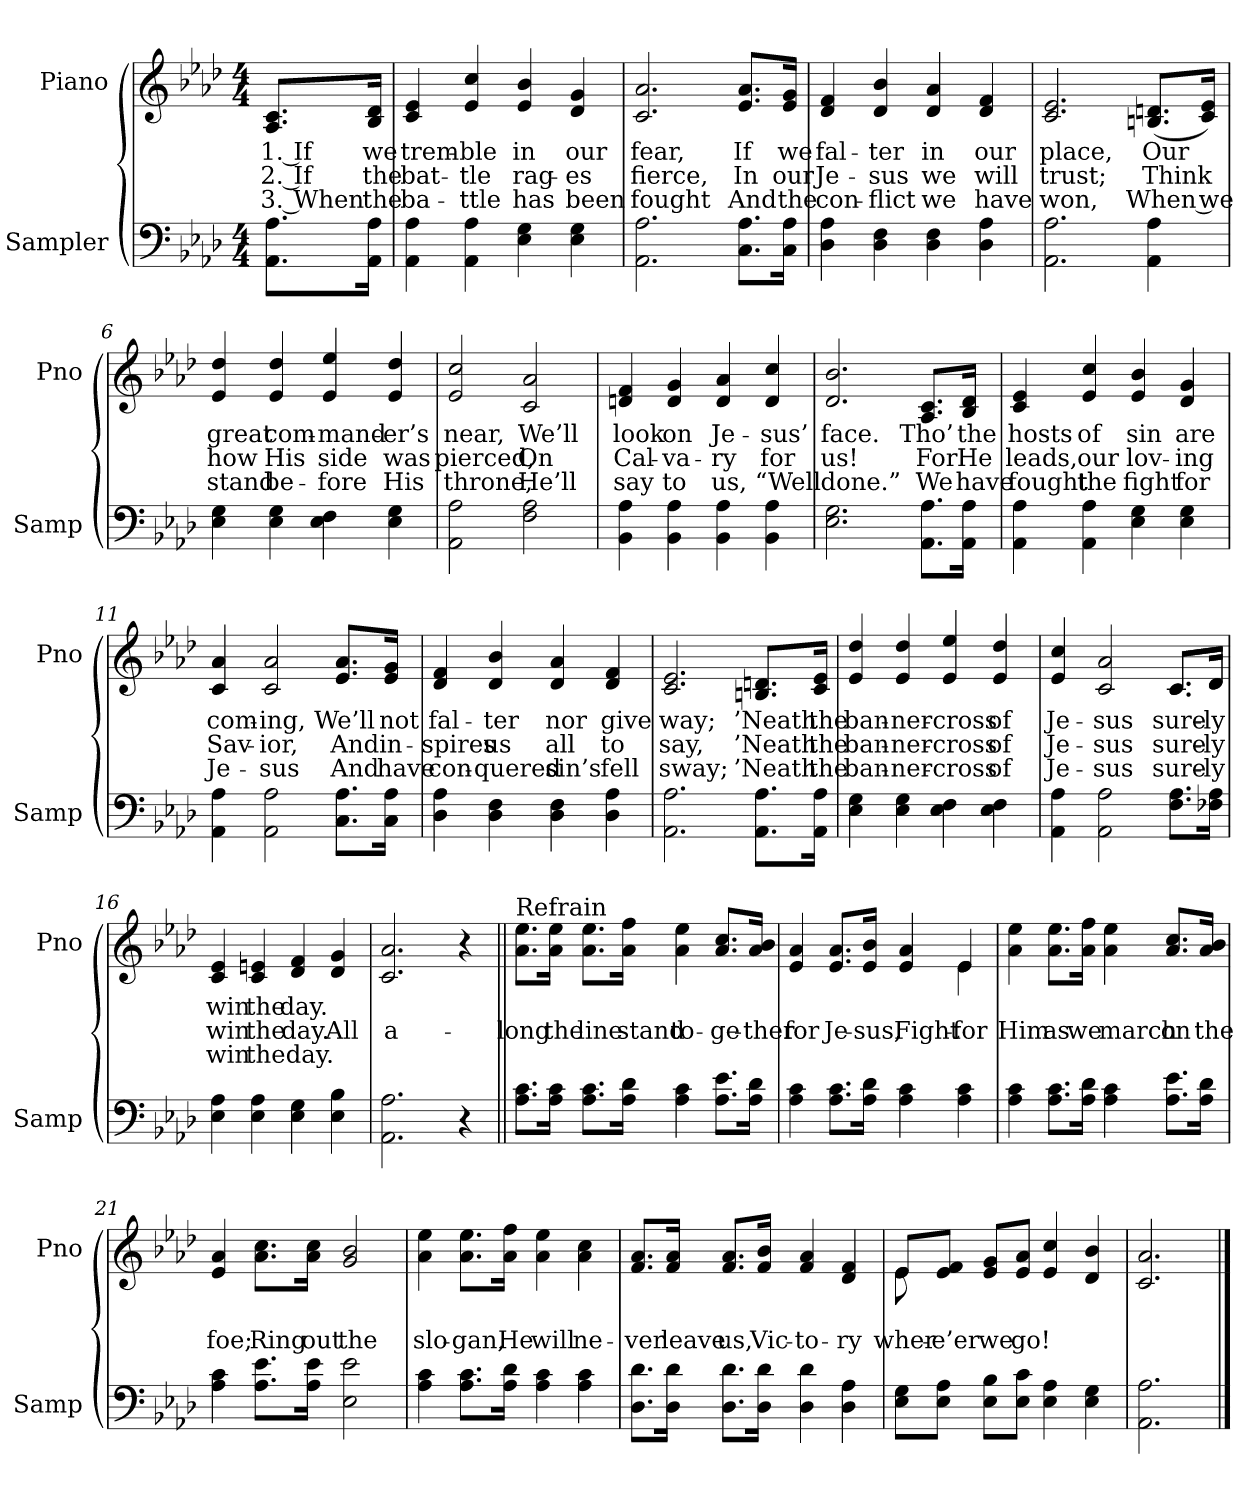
**kern	**kern	**text	**text	**text
*part2	*part1	*part1	*part1	*part1
*staff2	*staff1	*staff1	*staff1	*staff1
*I"Sampler	*I"Piano	*	*	*
*I'Samp	*I'Pno	*	*	*
*clefF4	*clefG2	*	*	*
*k[b-e-a-d-]	*k[b-e-a-d-]	*	*	*
*A-:	*A-:	*	*	*
*M4/4	*M4/4	*	*	*
=1	=1	=1	=1	=1
8.AA-\ 8.A-\L	8.A-/ 8.c/L	1. If	2. If	3. When
16AA-\ 16A-\Jk	16B-/ 16d-/Jk	we	the	the
=2	=2	=2	=2	=2
4AA- 4A-	4c 4e-	trem-	bat-	ba-
4AA- 4A-	4e- 4cc	-ble	-tle	-ttle
4E- 4G	4e- 4b-	in	rag-	has
4E- 4G	4d- 4g	our	-es	been
=3	=3	=3	=3	=3
2.AA- 2.A-	2.c 2.a-	fear,	fierce,	fought
8.C\ 8.A-\L	8.e-/ 8.a-/L	If	In	And
16C\ 16A-\Jk	16e-/ 16g/Jk	we	our	the
=4	=4	=4	=4	=4
4D- 4A-	4d- 4f	fal-	Je-	con-
4D- 4F	4d- 4b-	-ter	-sus	-flict
4D- 4F	4d- 4a-	in	we	we
4D- 4A-	4d- 4f	our	will	have
=5	=5	=5	=5	=5
2.AA- 2.A-	2.c 2.e-	place,	trust;	won,
4AA- 4A-	(8.Bn/ 8.dn/L	Our	Think	When we
.	16c/ 16e-/Jk)	.	.	.
=6	=6	=6	=6	=6
4E- 4G	4e- 4dd-	great	how	stand
4E- 4G	4e- 4dd-	com-	His	be-
4E- 4F	4e- 4ee-	-mand-	side	-fore
4E- 4G	4e- 4dd-	-er’s	was	His
=7	=7	=7	=7	=7
2AA- 2A-	2e- 2cc	near,	pierced,	throne,
2F 2A-	2c 2a-	We’ll	On	He’ll
=8	=8	=8	=8	=8
4BB- 4A-	4dn 4f	look	Cal-	say
4BB- 4A-	4d 4g	on	-va-	to
4BB- 4A-	4d 4a-	Je-	-ry	us,
4BB- 4A-	4d 4cc	-sus’	for	“Well
=9	=9	=9	=9	=9
2.E- 2.G	2.d- 2.b-	face.	us!	done.”
8.AA-\ 8.A-\L	8.A-/ 8.c/L	Tho’	For	We
16AA-\ 16A-\Jk	16B-/ 16d-/Jk	the	He	have
=10	=10	=10	=10	=10
4AA- 4A-	4c 4e-	hosts	leads,	fought
4AA- 4A-	4e- 4cc	of	our	the
4E- 4G	4e- 4b-	sin	lov-	fight
4E- 4G	4d- 4g	are	-ing	for
=11	=11	=11	=11	=11
4AA- 4A-	4c 4a-	com-	Sav-	Je-
2AA- 2A-	2c 2a-	-ing,	-ior,	-sus
8.C\ 8.A-\L	8.e-/ 8.a-/L	We’ll	And	And
16C\ 16A-\Jk	16e-/ 16g/Jk	not	in-	have
=12	=12	=12	=12	=12
4D- 4A-	4d- 4f	fal-	-spires	con-
4D- 4F	4d- 4b-	-ter	us	-quered
4D- 4F	4d- 4a-	nor	all	sin’s
4D- 4A-	4d- 4f	give	to	fell
=13	=13	=13	=13	=13
2.AA- 2.A-	2.c 2.e-	way;	say,	sway;
8.AA-\ 8.A-\L	8.Bn/ 8.dn/L	’Neath	’Neath	’Neath
16AA-\ 16A-\Jk	16c/ 16e-/Jk	the	the	the
=14	=14	=14	=14	=14
4E- 4G	4e- 4dd-	ban-	ban-	ban-
4E- 4G	4e- 4dd-	-ner-	-ner-	-ner-
4E- 4F	4e- 4ee-	-cross	-cross	-cross
4E- 4F	4e- 4dd-	of	of	of
=15	=15	=15	=15	=15
*	*^	*	*	*
4AA- 4A-	4e- 4cc	2.ryy	Je-	Je-	Je-
2AA- 2A-	2c 2a-	.	-sus	-sus	-sus
8.F\ 8.A-\L	8.c/L	8.c/L	sure-	sure-	sure-
16F-X\ 16A-\Jk	16d-/Jk	16d-/Jk	-ly	-ly	-ly
*	*v	*v	*	*	*
=16	=16	=16	=16	=16
4E- 4A-	4c 4e-	win	win	win
4E- 4A-	4c 4en	the	the	the
4E- 4G	4d- 4f	day.	day.	day.
4E- 4B-	4d- 4g	.	All	.
=17	=17	=17	=17	=17
2.AA- 2.A-	2.c 2.a-	.	a-	.
4r	4r	.	.	.
=18||	=18||	=18||	=18||	=18||
!	!LO:TX:t=Refrain	!	!	!
8.A-\ 8.c\L	8.a-\ 8.ee-\L	.	-long	.
16A-\ 16c\Jk	16a-\ 16ee-\Jk	.	the	.
8.A-\ 8.c\L	8.a-\ 8.ee-\L	.	line	.
16A-\ 16d-\Jk	16a-\ 16ff\Jk	.	stand	.
4A- 4c	4a- 4ee-	.	to-	.
8.A-\ 8.e-\L	8.a-/ 8.cc/L	.	-ge-	.
16A-\ 16d-\Jk	16a-/ 16b-/Jk	.	-ther	.
=19	=19	=19	=19	=19
*	*^	*	*	*
4A- 4c	4e- 4a-	2.ryy	.	for	.
8.A-\ 8.c\L	8.e-/ 8.a-/L	.	.	Je-	.
16A-\ 16d-\Jk	16e-/ 16b-/Jk	.	.	-sus,	.
4A- 4c	4e- 4a-	.	.	Fight-	.
4A- 4c	4e-/	4e-	.	for	.
*	*v	*v	*	*	*
=20	=20	=20	=20	=20
4A- 4c	4a- 4ee-	.	Him	.
8.A-\ 8.c\L	8.a-\ 8.ee-\L	.	as	.
16A-\ 16d-\Jk	16a-\ 16ff\Jk	.	we	.
4A- 4c	4a- 4ee-	.	march	.
8.A-\ 8.e-\L	8.a-/ 8.cc/L	.	on	.
16A-\ 16d-\Jk	16a-/ 16b-/Jk	.	the	.
=21	=21	=21	=21	=21
4A- 4c	4e- 4a-	.	foe;	.
8.A-\ 8.e-\L	8.a-\ 8.cc\L	.	Ring	.
16A-\ 16e-\Jk	16a-\ 16cc\Jk	.	out	.
2E- 2e-	2g 2b-	.	the	.
=22	=22	=22	=22	=22
4A- 4c	4a- 4ee-	.	slo-	.
8.A-\ 8.c\L	8.a-\ 8.ee-\L	.	-gan,	.
16A-\ 16d-\Jk	16a-\ 16ff\Jk	.	He	.
4A- 4c	4a- 4ee-	.	will	.
4A- 4c	4a- 4cc	.	ne-	.
=23	=23	=23	=23	=23
8.D-\ 8.d-\L	8.f/ 8.a-/L	.	-ver	.
16D-\ 16d-\Jk	16f/ 16a-/Jk	.	leave	.
8.D-\ 8.d-\L	8.f/ 8.a-/L	.	us,	.
16D-\ 16d-\Jk	16f/ 16b-/Jk	.	Vic-	.
4D- 4d-	4f 4a-	.	-to-	.
4D- 4A-	4d- 4f	.	-ry	.
=24	=24	=24	=24	=24
*	*^	*	*	*
8E-\ 8G\L	8e-/L	8e-	.	wher-	.
8E-\ 8A-\J	8e-/ 8f/J	2..ryy	.	-e’er	.
8E-\ 8B-\L	8e-/ 8g/L	.	.	we	.
8E-\ 8c\J	8e-/ 8a-/J	.	.	go!	.
4E- 4A-	4e- 4cc	.	.	.	.
4E- 4G	4d- 4b-	.	.	.	.
*	*v	*v	*	*	*
=25	=25	=25	=25	=25
2.AA- 2.A-	2.c 2.a-	.	.	.
==	==	==	==	==
*-	*-	*-	*-	*-
